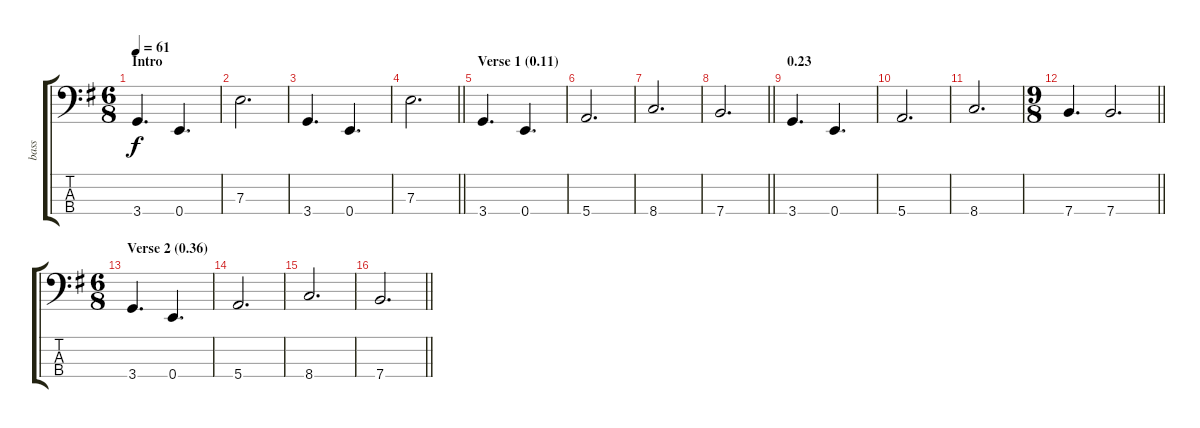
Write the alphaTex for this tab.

\track ("bass" "bass") {instrument electricbasspick}
\staff {score tabs}
\tuning (G2 D2 A1 E1) {hide}
\ts (6 8)
\section ("" "Intro")
\tempo 61
\clef f4
\ks g
3.4.4{d dy f instrument electricbasspick} 0.4.4{d} |
7.3.2{d} |
3.4.4{d} 0.4.4{d} |
\barLineRight lightlight
7.3.2{d} |
\section ("" "Verse 1 (0.11)")
3.4.4{d} 0.4.4{d} |
5.4.2{d} |
8.4.2{d} |
\barLineRight lightlight
7.4.2{d} |
\section ("" "0.23")
3.4.4{d} 0.4.4{d} |
5.4.2{d} |
8.4.2{d} |
\ts (9 8)
\barLineRight lightlight
7.4.4{d} 7.4.2{d} |
\ts (6 8)
\section ("" "Verse 2 (0.36)")
3.4.4{d} 0.4.4{d} |
5.4.2{d} |
8.4.2{d} |
\barLineRight lightlight
7.4.2{d}
